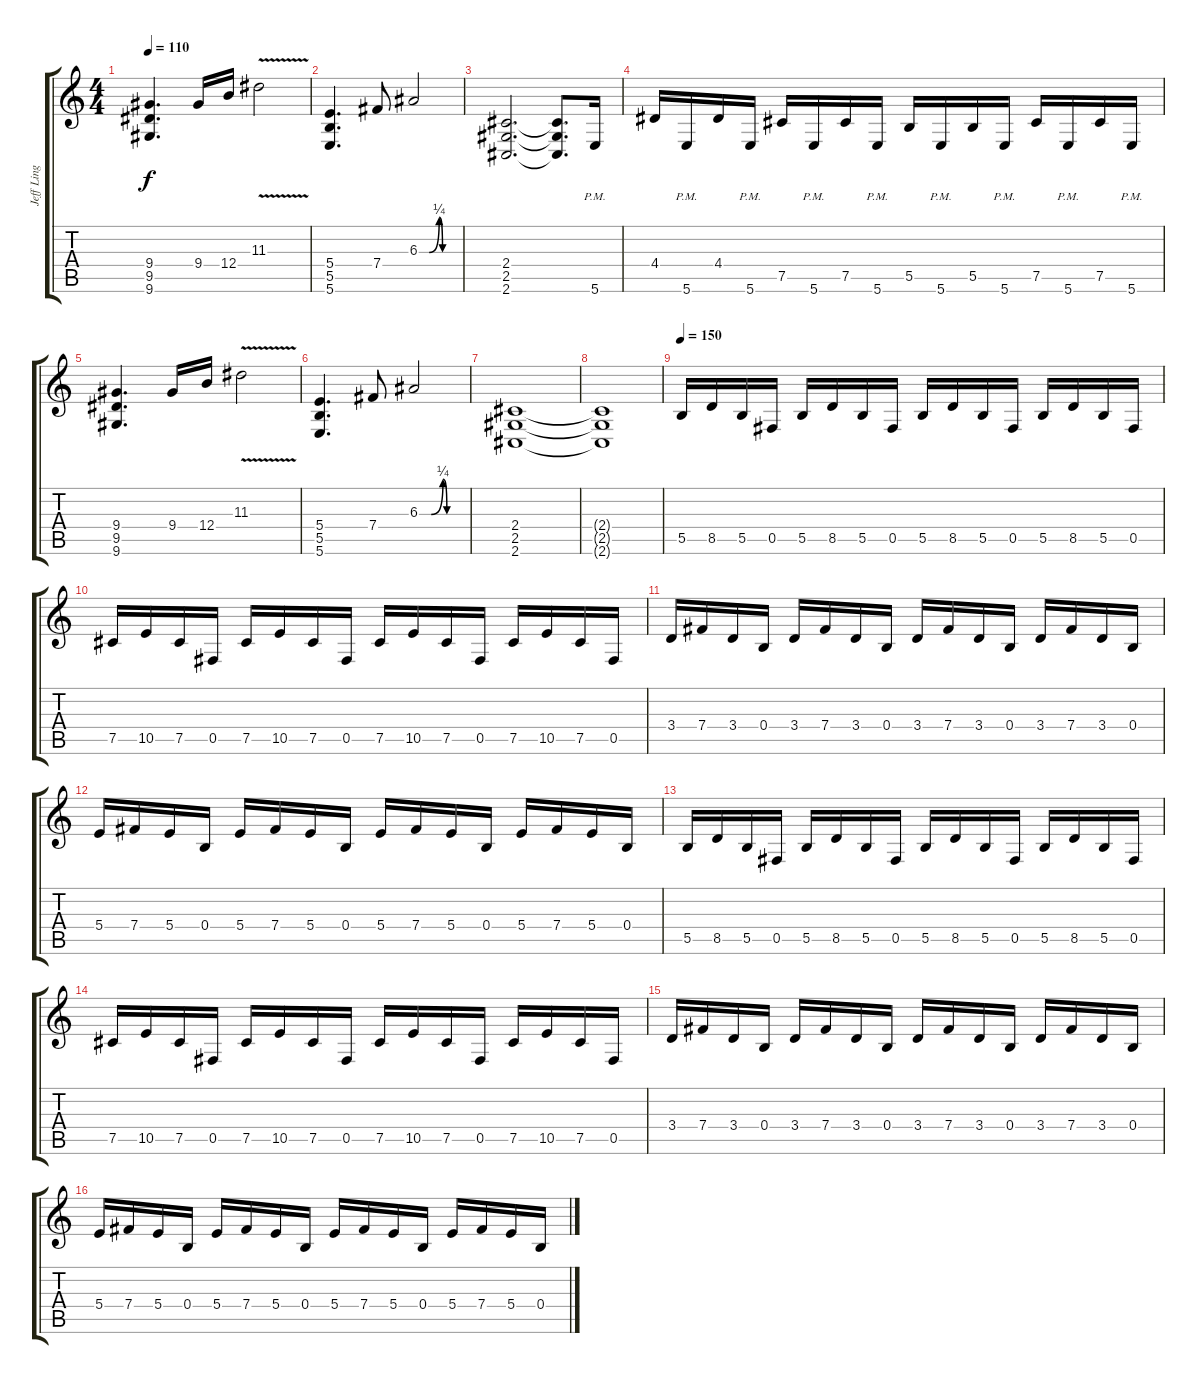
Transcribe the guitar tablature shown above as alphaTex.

\track ("Jeff Ling" "Jeff Ling") {instrument distortionguitar}
\staff {score tabs}
\tuning (Db4 Ab3 E3 B2 Gb2 B1) {hide}
\ts (4 4)
\tempo 110
\clef g2
\ks c
(9.4 9.5 9.6).4{d dy f} 9.4.16 12.4.16 11.3{v}.2 |
(5.4 5.5 5.6).4{d} 7.4.8 6.3{be (custom 0 0 15 0 30 1 35 0 45 0 60 0)}.2 |
(2.4 2.5 2.6).2{d} (2.4{t} 2.5{t} 2.6{t}).8{d} 5.6{pm}.16 |
4.4.16 5.6{pm}.16 4.4.16 5.6{pm}.16 7.5.16 5.6{pm}.16 7.5.16 5.6{pm}.16 5.5.16 5.6{pm}.16 5.5.16 5.6{pm}.16 7.5.16 5.6{pm}.16 7.5.16 5.6{pm}.16 |
(9.4 9.5 9.6).4{d} 9.4.16 12.4.16 11.3{v}.2 |
(5.4 5.5 5.6).4{d} 7.4.8 6.3{be (custom 0 0 15 0 30 1 35 0 45 0 60 0)}.2 |
(2.4 2.5 2.6).1 |
(2.4{t} 2.5{t} 2.6{t}).1 |
\tempo 150
5.5.16 8.5.16 5.5.16 0.5.16 5.5.16 8.5.16 5.5.16 0.5.16 5.5.16 8.5.16 5.5.16 0.5.16 5.5.16 8.5.16 5.5.16 0.5.16 |
7.5.16 10.5.16 7.5.16 0.5.16 7.5.16 10.5.16 7.5.16 0.5.16 7.5.16 10.5.16 7.5.16 0.5.16 7.5.16 10.5.16 7.5.16 0.5.16 |
3.4.16 7.4.16 3.4.16 0.4.16 3.4.16 7.4.16 3.4.16 0.4.16 3.4.16 7.4.16 3.4.16 0.4.16 3.4.16 7.4.16 3.4.16 0.4.16 |
5.4.16 7.4.16 5.4.16 0.4.16 5.4.16 7.4.16 5.4.16 0.4.16 5.4.16 7.4.16 5.4.16 0.4.16 5.4.16 7.4.16 5.4.16 0.4.16 |
5.5.16 8.5.16 5.5.16 0.5.16 5.5.16 8.5.16 5.5.16 0.5.16 5.5.16 8.5.16 5.5.16 0.5.16 5.5.16 8.5.16 5.5.16 0.5.16 |
7.5.16 10.5.16 7.5.16 0.5.16 7.5.16 10.5.16 7.5.16 0.5.16 7.5.16 10.5.16 7.5.16 0.5.16 7.5.16 10.5.16 7.5.16 0.5.16 |
3.4.16 7.4.16 3.4.16 0.4.16 3.4.16 7.4.16 3.4.16 0.4.16 3.4.16 7.4.16 3.4.16 0.4.16 3.4.16 7.4.16 3.4.16 0.4.16 |
5.4.16 7.4.16 5.4.16 0.4.16 5.4.16 7.4.16 5.4.16 0.4.16 5.4.16 7.4.16 5.4.16 0.4.16 5.4.16 7.4.16 5.4.16 0.4.16
